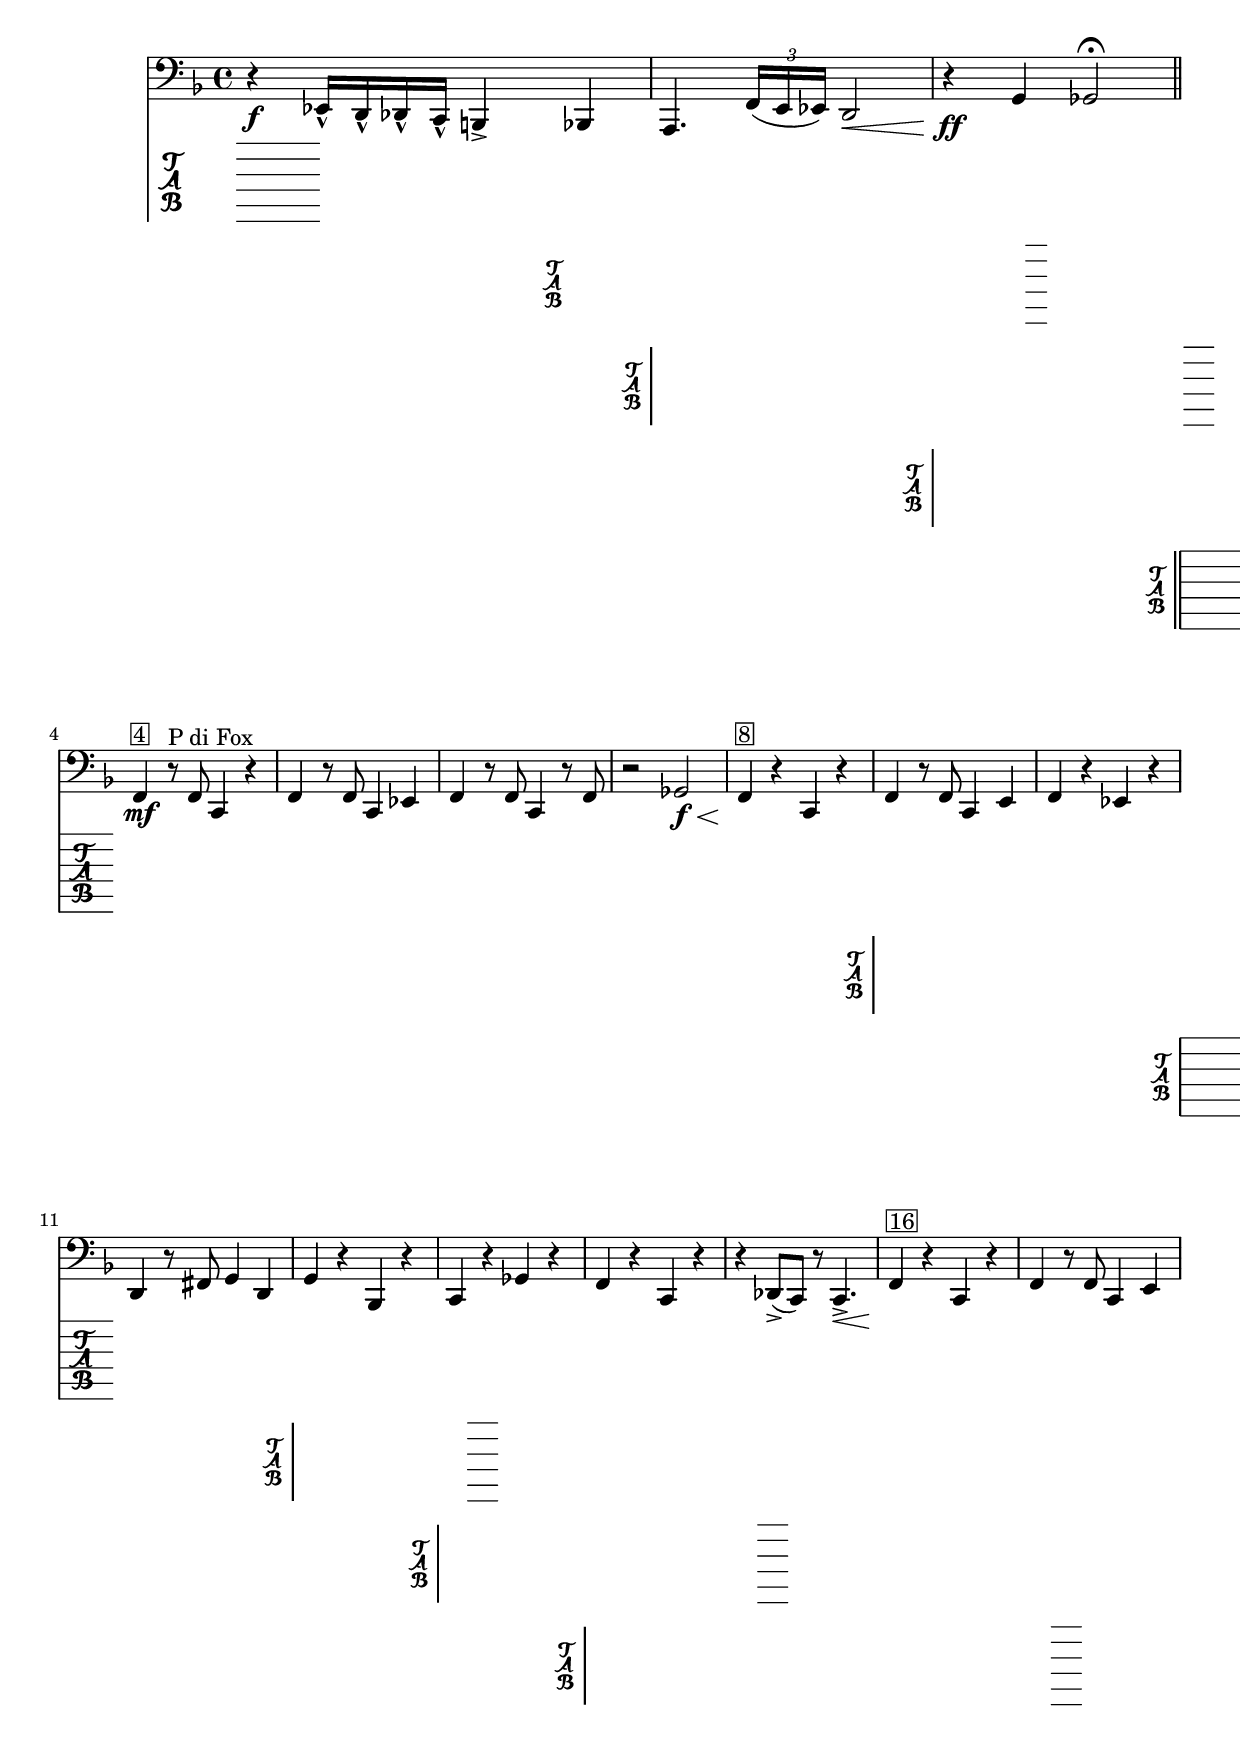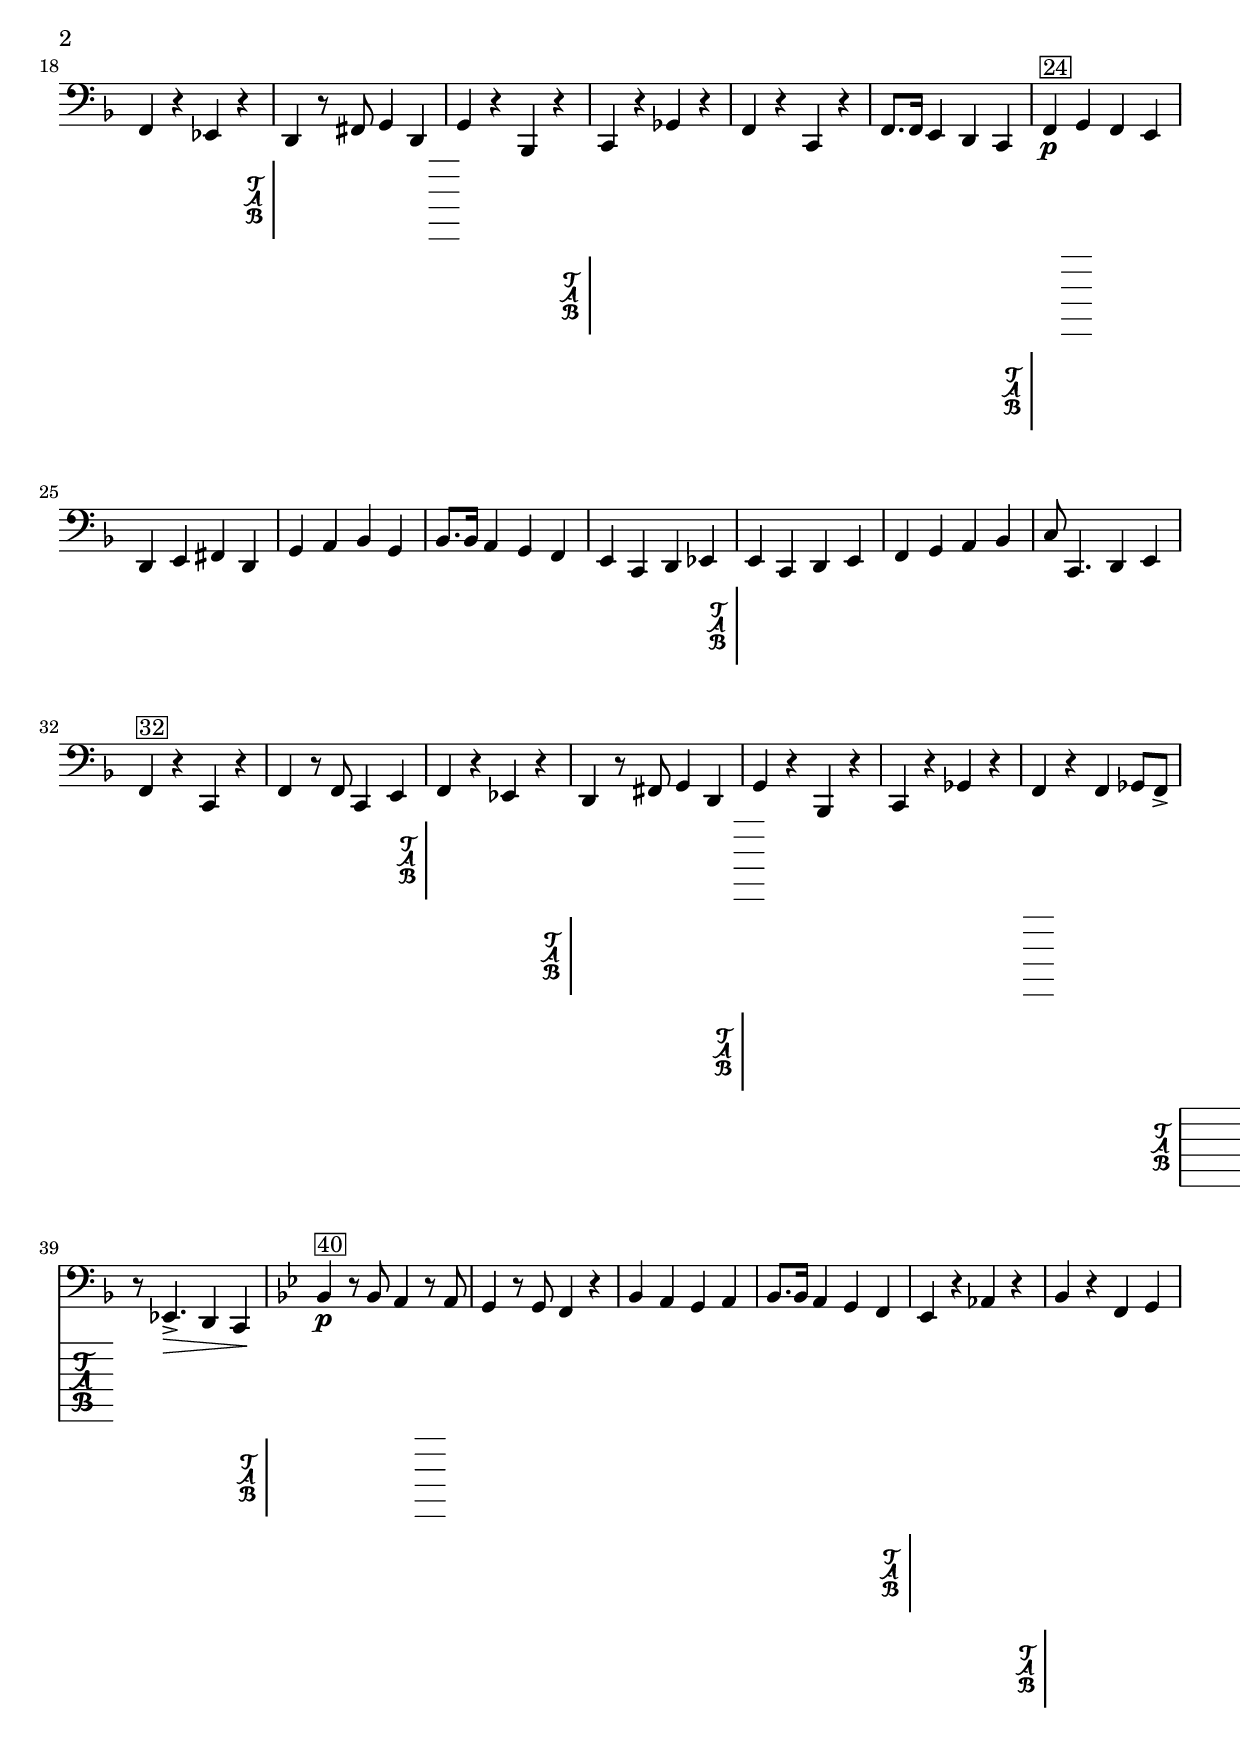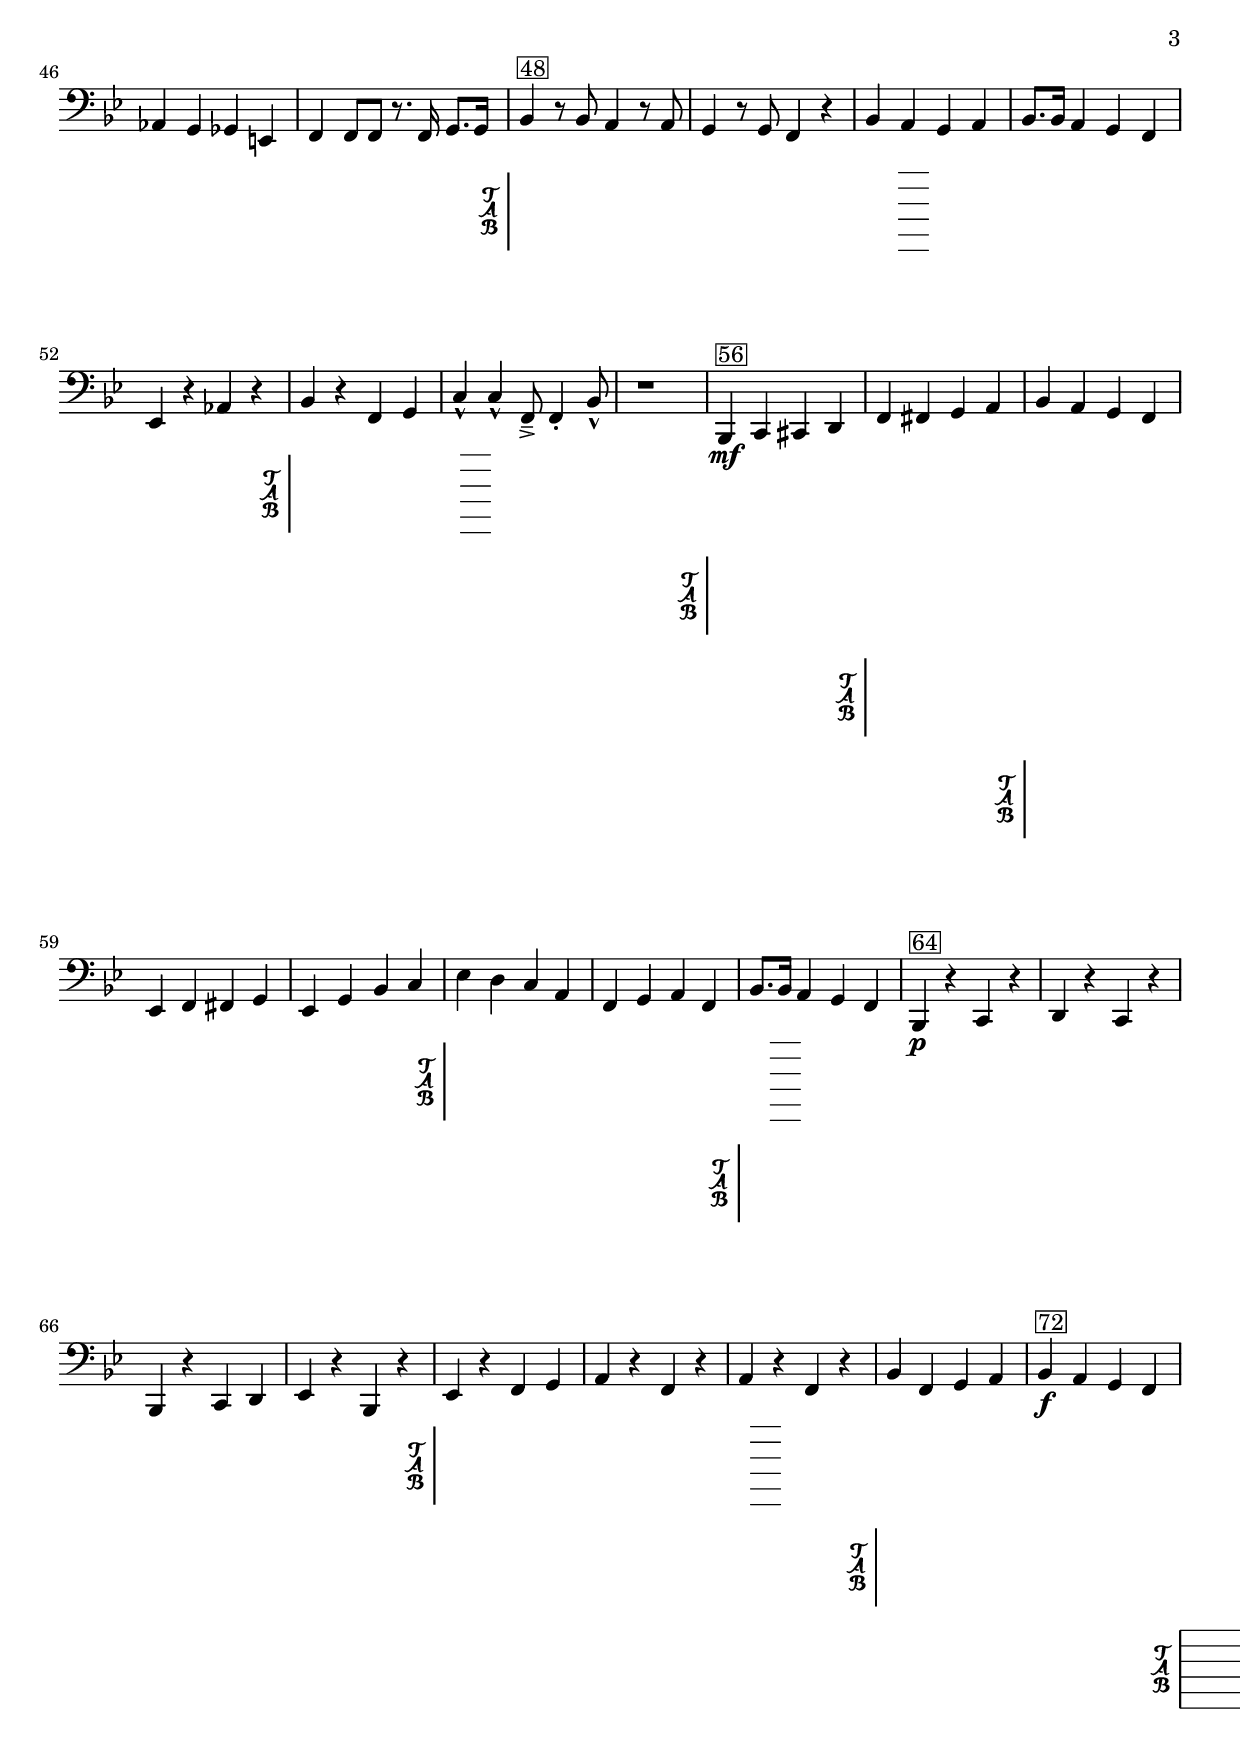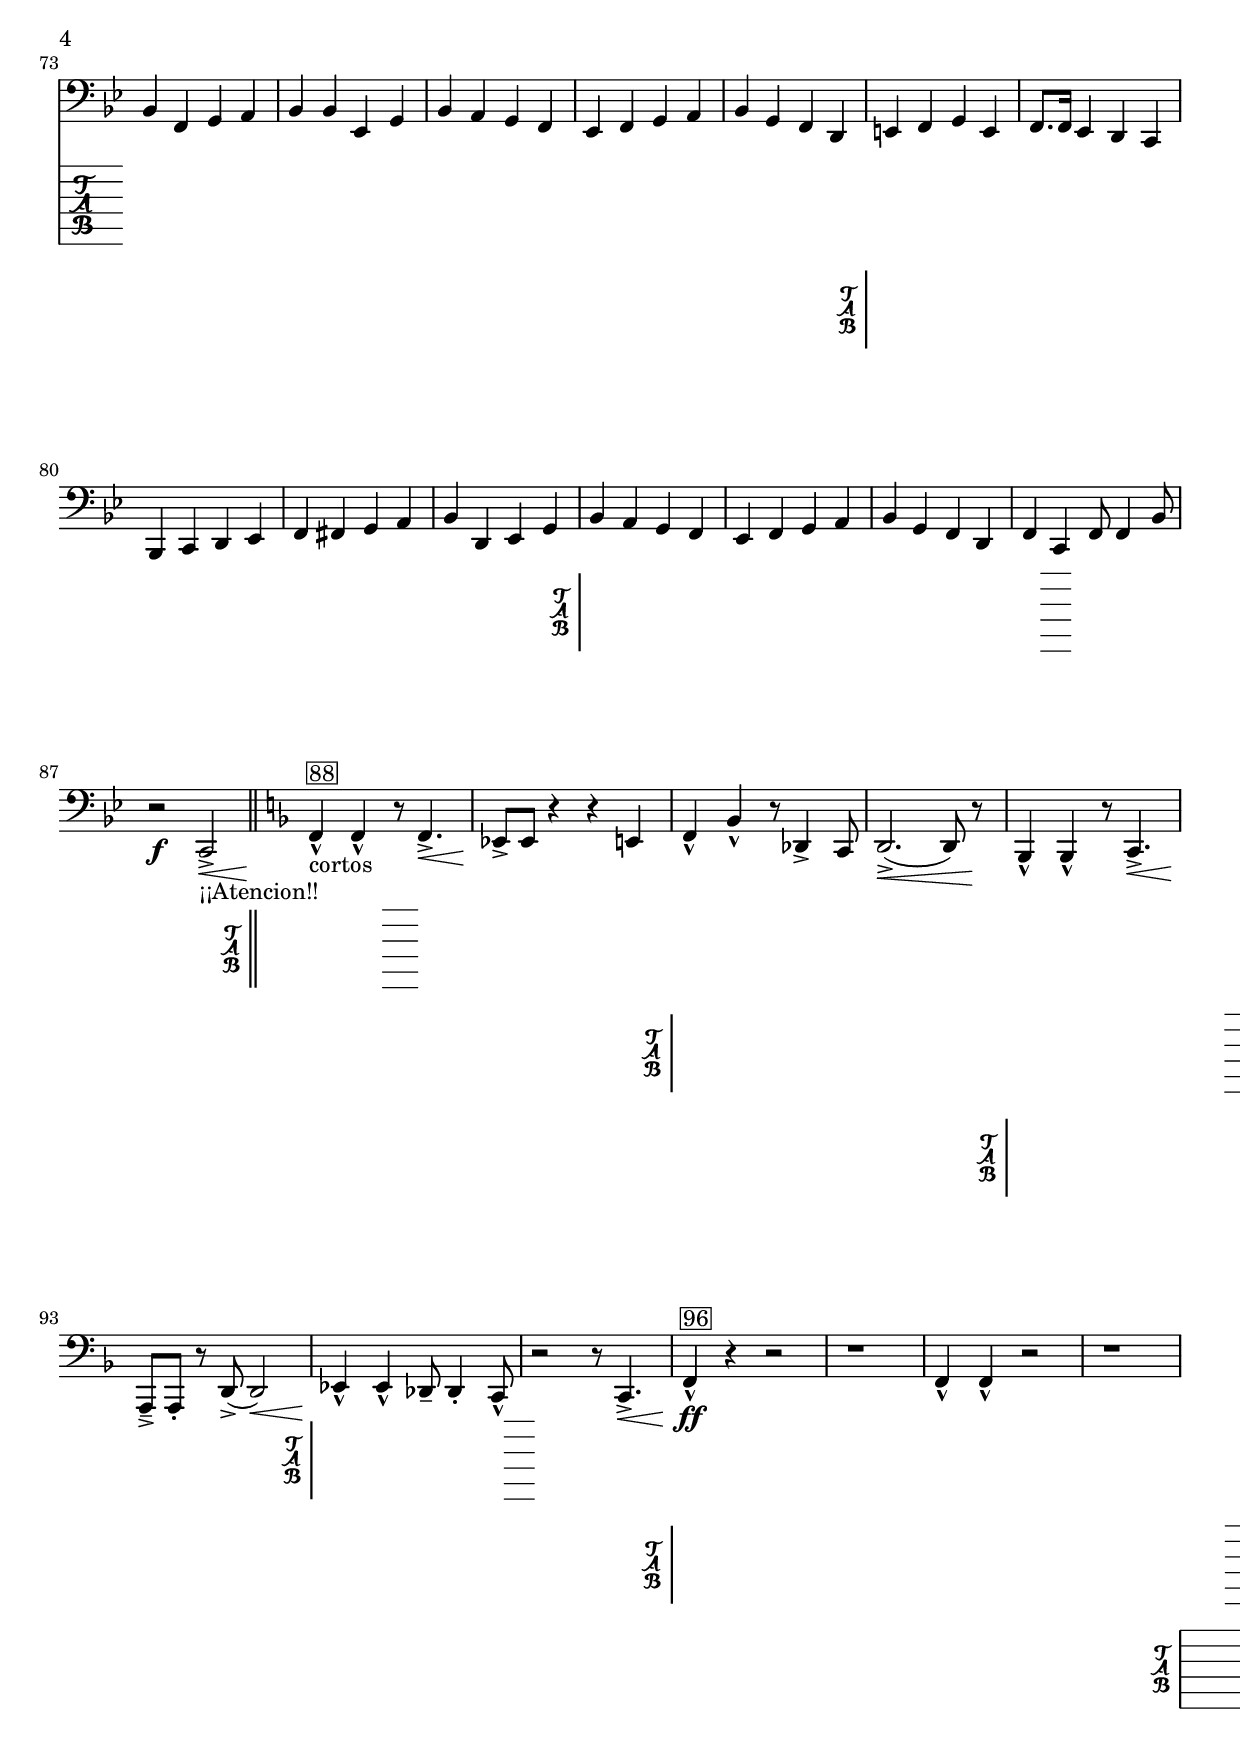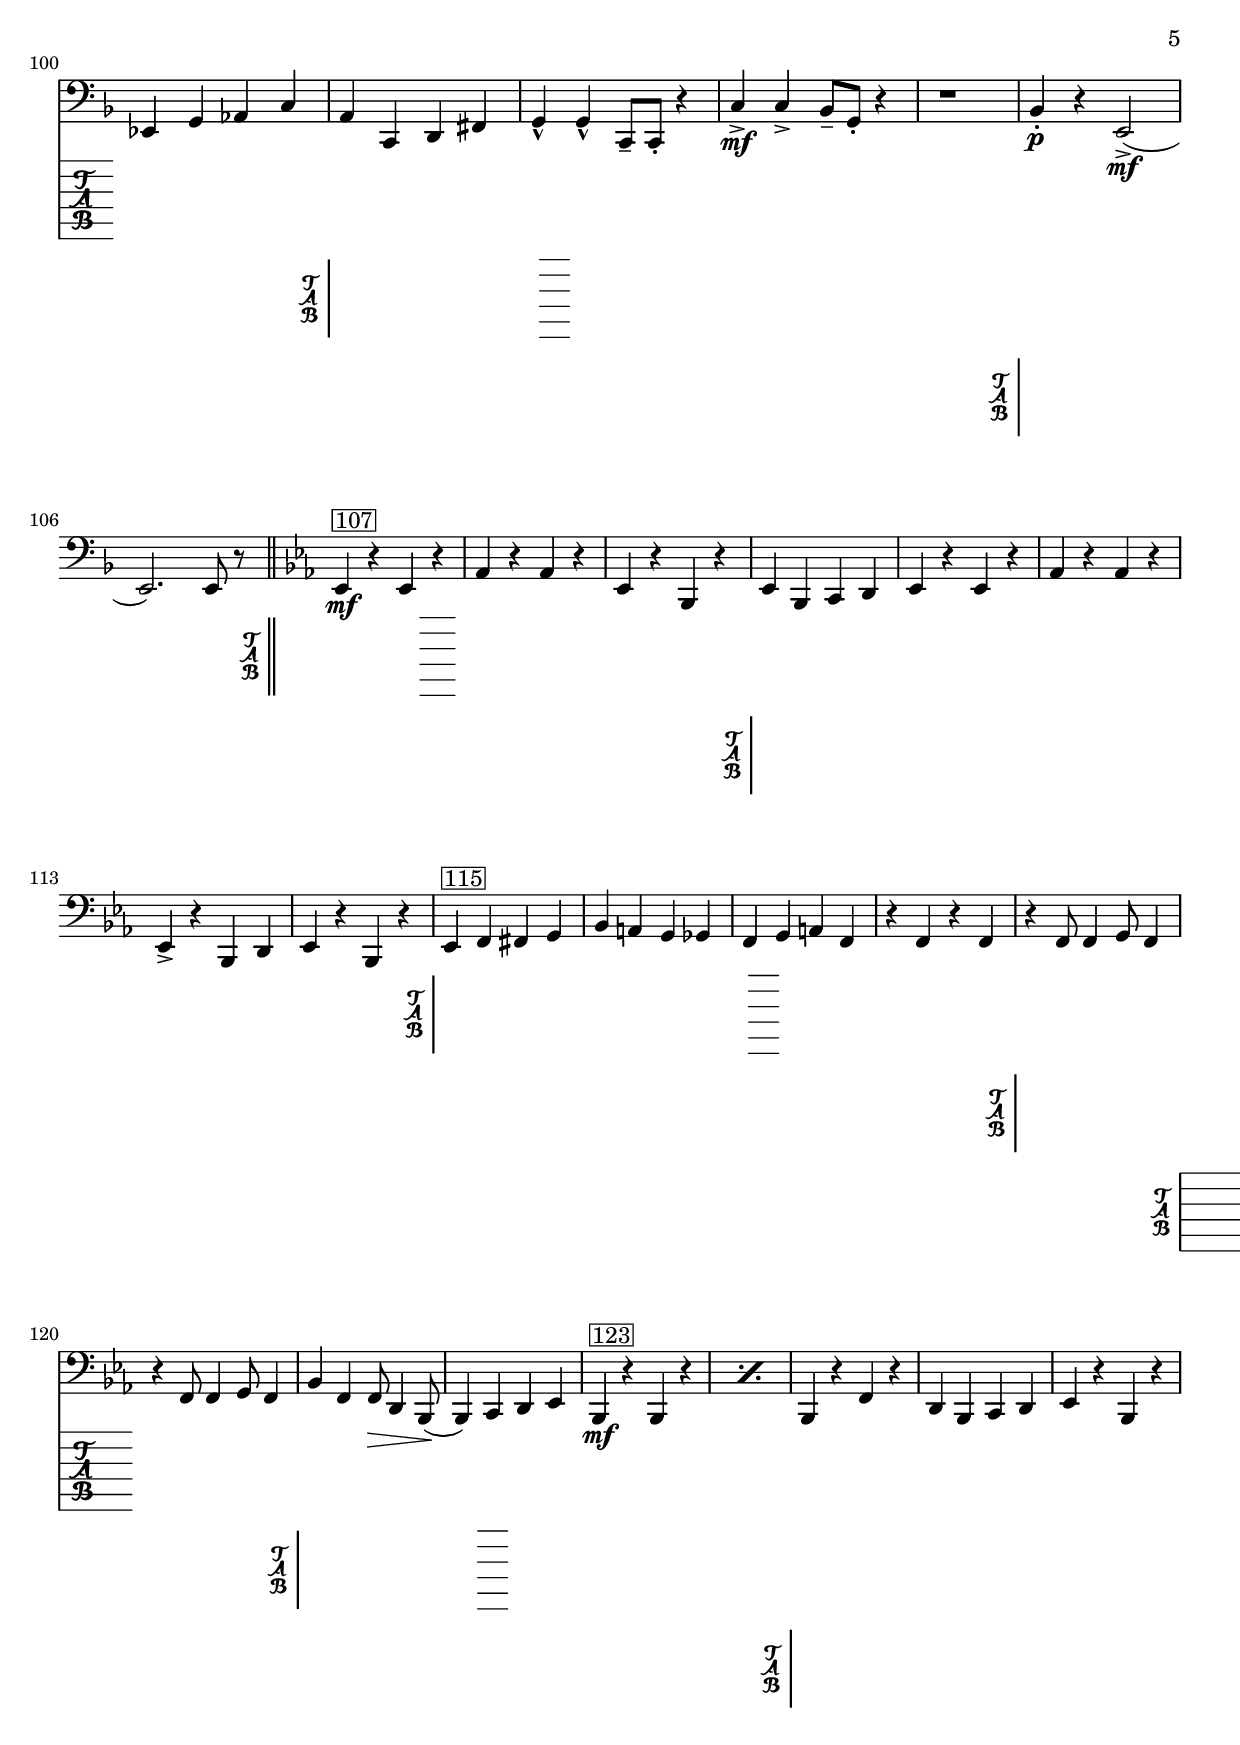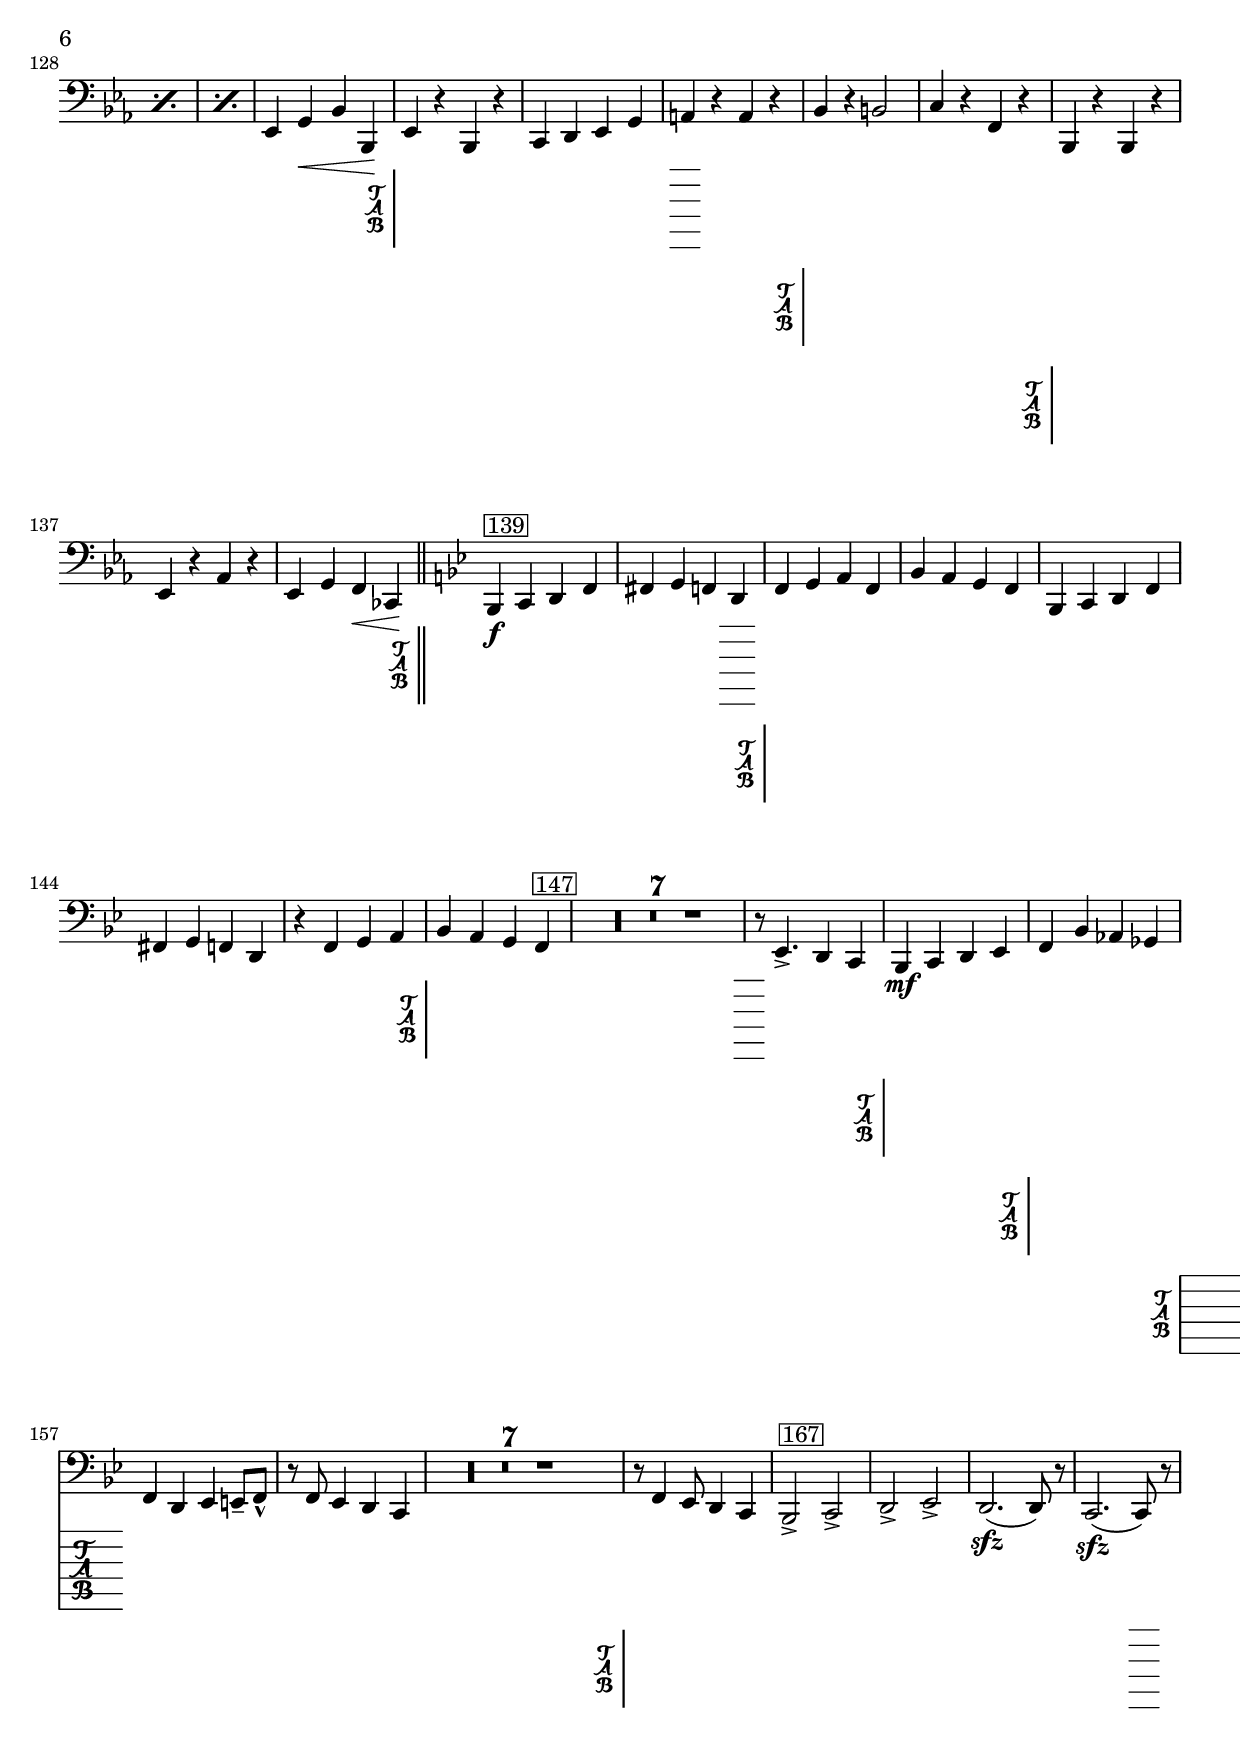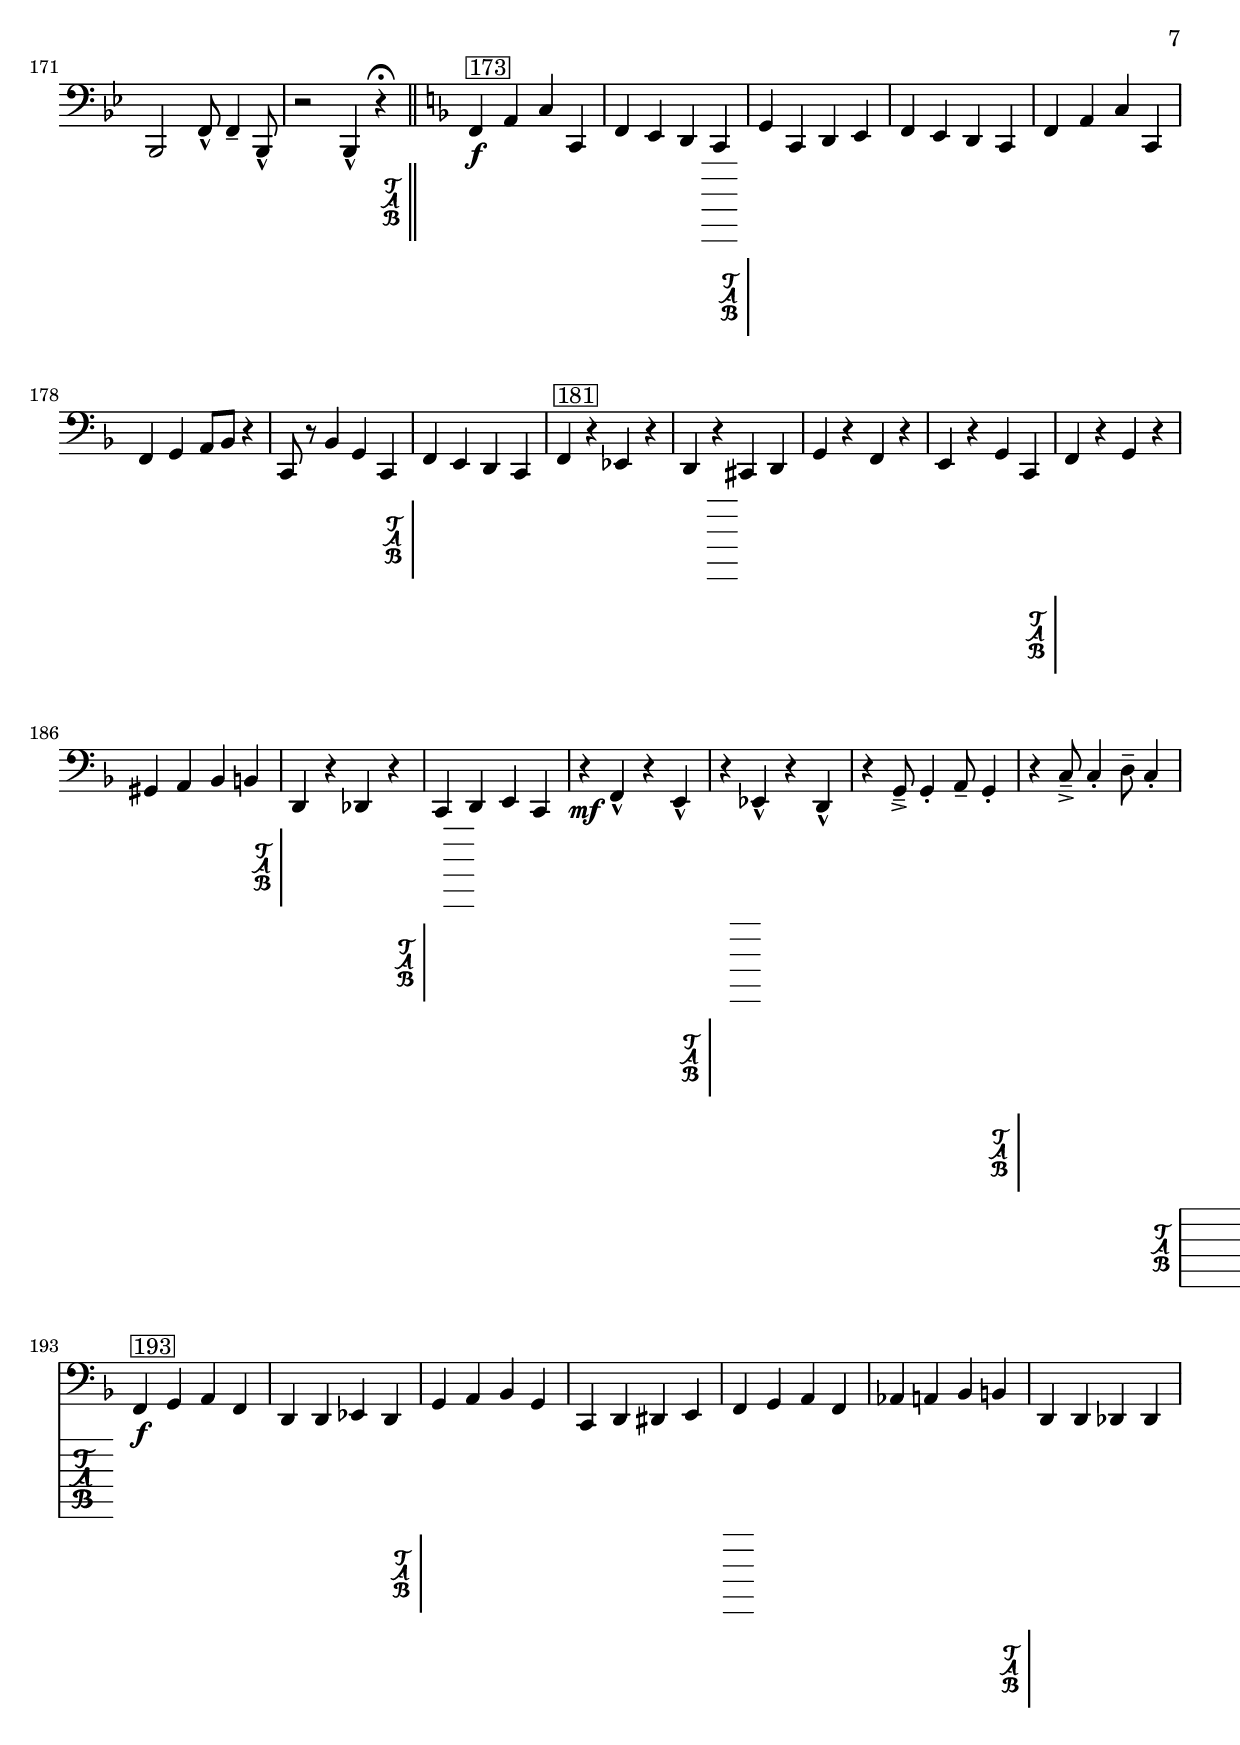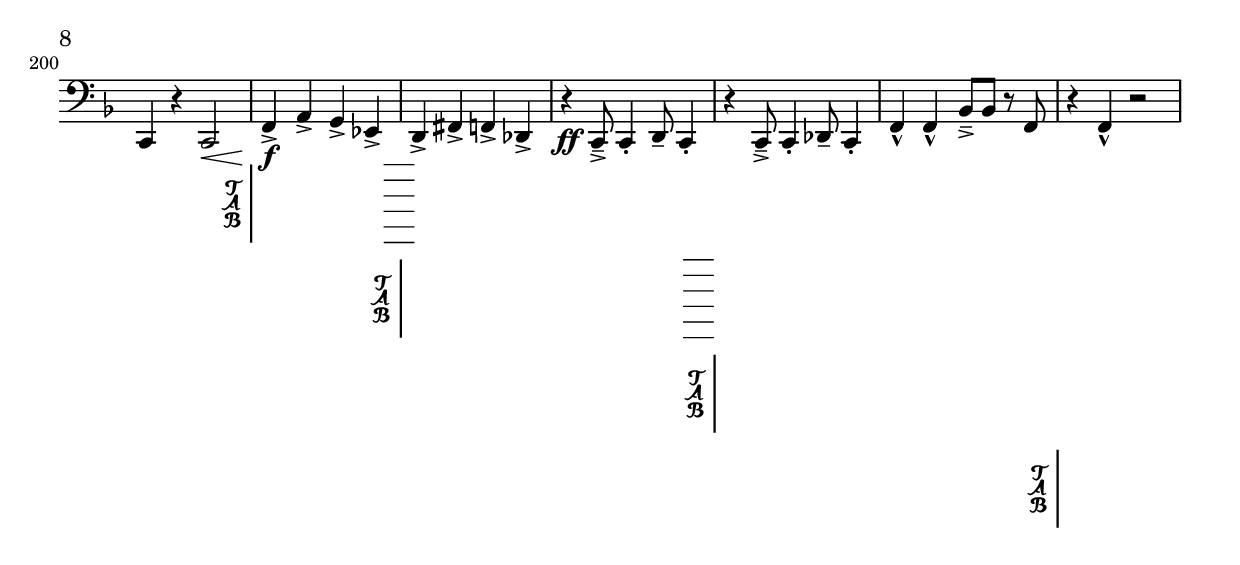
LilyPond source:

\relative c' { 
  \clef "bass"
  \time 4/4
  \key f \major
  
  \relative c, {
    \set TabStaff.restrainOpenStrings = ##t    
    \set TabStaff.minimumFret = #7
    r4\f ees16\marcato d\marcato des\marcato c\marcato b4\accent
    \set TabStaff.minimumFret = #6
    bes |
    \set TabStaff.minimumFret = #5
    a4. \times 2/3 {f'16 (e ees) } d2\< |
    \set TabStaff.minimumFret = #6
    r4\! \ff g ges2\fermata | \bar "||"\newSpacingSection  %\break
				% 4
    \set TabStaff.minimumFret = #6
    f4\mf^\markup{\box{4}} r8^\markup{P di Fox} f c4 r | f4 r8 f c4 ees | f4 r8 f c4 r8 f |
    r2 ges2\f\< | f4\!^\markup{\box{8}} r c r | %\break
				% 9
    \set TabStaff.minimumFret = #5
    f4 r8 f c4 e | f r ees r |
    \set TabStaff.minimumFret = #4
    d r8 fis g4 d |
    \set TabStaff.minimumFret = #4
    g r bes, r |
    \set TabStaff.minimumFret = #6
    c r ges' r | %\break
				% 14
    \set TabStaff.minimumFret = #6
    f r c r | r des8\accent (c)  r8 c4.\accent\< | f4\!^\markup{\box{16}} r c r | f r8 f c4 e | f r ees r | %\break
				% 19
    \set TabStaff.minimumFret = #4
    d4 r8 fis g4 d | g4 r bes, r |
    \set TabStaff.minimumFret = #6
    c r ges' r | f r c r | f8. f16 e4 d c | %\break
				% 24
    \set TabStaff.minimumFret = #6
    f4\p^\markup{\box{24}} g f e | d e fis d | g a bes g | bes8. bes16 a4 g f | e c d ees | %\break
				% 29
    \set TabStaff.minimumFret = #6
    e c d e | f g a bes | c8 c,4. d4 e | f^\markup{\box{32}} r c r | f r8 f c4 e | %\break
				% 34
    \set TabStaff.minimumFret = #4
    f4 r ees r |
    \set TabStaff.minimumFret = #2
    d r8 fis g4 d |
    \set TabStaff.minimumFret = #5
    g r bes, r |
    c r ges' r | f r f ges8 f\accent | %\break
				% 39
    \set TabStaff.minimumFret = #7
    r8 ees4.\accent\> d4 c\!
    \set TabStaff.minimumFret = #6
    \key bes \major bes'^\markup{\box{40}}\p r8 bes a4 r8 a | g4 r8 g f4 r | bes a g a | bes8. bes16 a4 g f | %\break
				% 44
    \set TabStaff.minimumFret = #6
    ees4 r aes r |
    \set TabStaff.minimumFret = #7
    bes r f g | aes g ges e | f f8 f r8. f16 g8. g16 |%\break
				% 48
    \set TabStaff.minimumFret = #6
    bes4^\markup{\box{48}} r8 bes a4 r8 a | g4 r8 g f4 r | bes a g a | bes8. bes16 a4 g f | ees r aes r | %\break
				% 53
    \set TabStaff.minimumFret = #6
    bes4 r f g | c\marcato c\marcato f,8\accent\tenuto f4\staccato bes8\marcato | r1 |
    \set TabStaff.minimumFret = #6
    bes,4^\markup{\box{56}}\mf c cis d |
    \set TabStaff.minimumFret = #6
    f fis g a | %\break
				% 58
    \set TabStaff.minimumFret = #7
    bes4 a g f | ees f fis g | ees g bes c |
    \set TabStaff.minimumFret = #7
    ees d c a | f g a f | %\break
				% 63
    \set TabStaff.minimumFret = #6
    bes8. bes16 a4 g f | bes,\p^\markup{\box{64}} r c r | d r c r | bes r c d | ees r bes r | %\break
				% 68
    \set TabStaff.minimumFret = #6
    ees r f g | a r f r | a r f r |
    \set TabStaff.minimumFret = #5
    bes f g a | bes^\markup{\box{72}}\f a g f | %\break
				% 73
    \set TabStaff.minimumFret = #4
    bes f g a | bes bes ees, g | bes a g f | ees f g a | bes g f d | %\break
				% 78
    \set TabStaff.minimumFret = #4
    e f g e | f8. f16 ees4 d c | bes c d ees | f fis g a | bes d, ees g | %\break
				% 83
    \set TabStaff.minimumFret = #4
    bes a g f | ees f g a | bes g f d | f c f8 f4 bes8 | r2\f c,2\accent_\markup{¡¡Atencion!!}\<\< \bar "||" \newSpacingSection
    \key f \major%\break
				% 88
    \set TabStaff.minimumFret = #4
    f4\marcato^\markup{\box{88}}_\markup{cortos} \! f\marcato r8 f4.\accent\< | ees8\!\accent ees r4 r e |
    \set TabStaff.minimumFret = #6
    f4\marcato bes\marcato r8 des,4\accent c8 | d2.\accent\< (d8) r\! | %\break
				% 92
    \set TabStaff.minimumFret = #4
    bes4\marcato bes\marcato r8 c4.\accent\< | a8\accent\tenuto\! a\staccato r8 d\accent (d2)\< |
    \set TabStaff.minimumFret = #3
    ees4\marcato\! ees\marcato des8\tenuto des4\staccato c8\marcato | r2 r8 c4.\accent\< | %\break
				% 96
    \set TabStaff.minimumFret = #3
    f4\marcato\ff^\markup{\box{96}}\! r4 r2 | r1 | f4\marcato f\marcato r2 | r1 |
    \pageBreak

				%100
    \set TabStaff.minimumFret = #5
    ees4 g aes c |
    \set TabStaff.minimumFret = #7
    a c, d fis | g\marcato g\marcato c,8\tenuto c\staccato r4 | c'\accent\mf c\accent bes8\tenuto g\staccato r4 | r1 | %\break
				% 105
    \set TabStaff.minimumFret = #7
    bes4\staccato\p r e,2\accent\mf (e2.) e8 r \bar "||" \newSpacingSection
    \key ees \major
    \set TabStaff.minimumFret = #3
    ees4\mf^\markup{\box{107}} r ees r | aes r aes r | ees r bes r | %\break
				% 110
    \set TabStaff.minimumFret = #4
    ees4 bes c d | ees r ees r | aes r aes r | ees\accent r bes d | ees r bes r | %\break
				% 115
    \set TabStaff.minimumFret = #4
    ees^\markup{\box{115}} f fis g | bes a g ges | f g a f | r f r f |
    \set TabStaff.minimumFret = #6
    r f8 f4 g8 f4 | %\break
				% 120
    \set TabStaff.minimumFret = #6
    r4 f8 f4 g8 f4 |
    \set TabStaff.minimumFret = #5
    bes f f8\> d4 bes8\! (bes4) c d ees |
    \repeat percent 2 { bes4\mf^\markup{\box{123}} r bes r | } %\break
				% 125
    \set TabStaff.minimumFret = #4
    bes4 r f' r | d bes c d | \repeat percent 3 {ees r bes r } | ees g\< bes bes, \! %\break
				% 131
    \set TabStaff.minimumFret = #4
    ees4 r bes r |  c d ees g | a r a r |
    \set TabStaff.minimumFret = #6
    bes r b2 | c4 r f, r | %\break
				% 136
    \set TabStaff.minimumFret = #4
    bes, r bes r | ees r aes r | ees g f\< ces \! \bar "||" \newSpacingSection
    \key bes \major
    \set TabStaff.minimumFret = #4
    bes \f^\markup{\box{139}} c d f | fis g f d | %\break
				% 141
    \set TabStaff.minimumFret = #4
    f g a f | bes a g f | bes, c d f | fis g f d | r f g a | %\break
				% 145
    \set TabStaff.minimumFret = #4
    bes a g f^\markup{\box{147}} | \compressFullBarRests R1*7 | r8 ees4.\accent d4 c |
    \set TabStaff.minimumFret = #4
    bes\mf c d ees |
    \set TabStaff.minimumFret = #5
    f bes aes ges | %\break
				% 157
    \set TabStaff.minimumFret = #5
    f d ees e8\tenuto f\marcato | r8 f ees4 d c | \compressFullBarRests R1*7 | %\break
				% 166
    \set TabStaff.minimumFret = #4
    r8 f4 ees8 d4  c | bes2\accent^\markup{\box{167}} c\accent | d\accent ees\accent | d2.\sfz (d8) r8 | c2.\sfz (c8) r8 | %\break
				% 171
    bes2 f'8\marcato f4\tenuto bes,8\marcato |
    r2 bes4\marcato r4 \fermata \bar "||" \newSpacingSection
    \key f \major
    \set TabStaff.minimumFret = #4
    f'4\f^\markup{\box{173}} a c c, | f e d c | %\break
				% 175
    \set TabStaff.minimumFret = #4
    g' c, d e | f e d c | f a c c, | f g a8 bes r4 | c,8 r bes'4 g c, | %\break
				% 180
    \set TabStaff.minimumFret = #4
    f e  d c | f^\markup{\box{181}} r ees r | d r cis d | g r f r | e r g c, | %\break
				% 185
    \set TabStaff.minimumFret = #5
    f r g r | gis a bes b |
    \set TabStaff.minimumFret = #6
    d, r des r |
    \set TabStaff.minimumFret = #5
    c d e c | r\mf f\marcato r e\marcato | %\break
				% 190
    \set TabStaff.minimumFret = #3
    r ees\marcato r d\marcato | r g8\tenuto\accent g4\staccato a8\tenuto g4\staccato |
    \set TabStaff.minimumFret = #3
    r4 c8\tenuto\accent c4\staccato d8\tenuto c4\staccato |
    \set TabStaff.minimumFret = #4
    f,4\f^\markup{\box{193}} g a f | d d ees d | %\break
				% 195
    \set TabStaff.minimumFret = #5
    g a bes g | c, d dis e |  f g a f | aes a bes b | %\break
				% 199
    \set TabStaff.minimumFret = #3
    d, d des des | c r c2\< |
    \set TabStaff.minimumFret = #4
    f4\f\accent\!  a\accent g\accent ees\accent |
    \set TabStaff.minimumFret = #3
    d\accent fis\accent f\accent  des\accent | r4\ff c8\accent\tenuto c4\staccato d8\tenuto c4\staccato |%\break
				% 204
    \set TabStaff.minimumFret = #3
    r4 c8\accent\tenuto c4\staccato des8\tenuto c4\staccato | f4\marcato f\marcato bes8\accent\tenuto bes r8 f |
    \set TabStaff.minimumFret = #3
    r4 f\marcato r2 
  }
}
